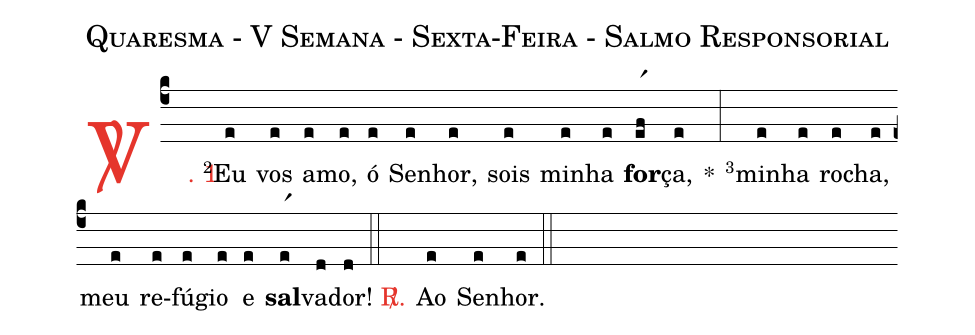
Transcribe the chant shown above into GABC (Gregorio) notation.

name: Quaresma - V Semana - Sexta-Feira - Salmo Responsorial;
%%
(c4)

<c><sp>V/</sp>. 1</c>() <v>\VSup{2}</v>Eu(e) vos(e) a(e)mo,(e) ó(e) Se(e)nhor,(e) sois(e) mi(e)nha(e) <b>for</b>(er1f)ça,(e) *(:)
<v>\VSup{3}</v>mi(e)nha(e) ro(e)cha,(e) meu(e) re(e)fú(e)gio(e) e(e) <b>sal</b>(er1)va(d)dor!(d)

(::)

<nlba><c><sp>R/</sp>.</c>() Ao</nlba>(e) Se(e)nhor.(e)

(::)
